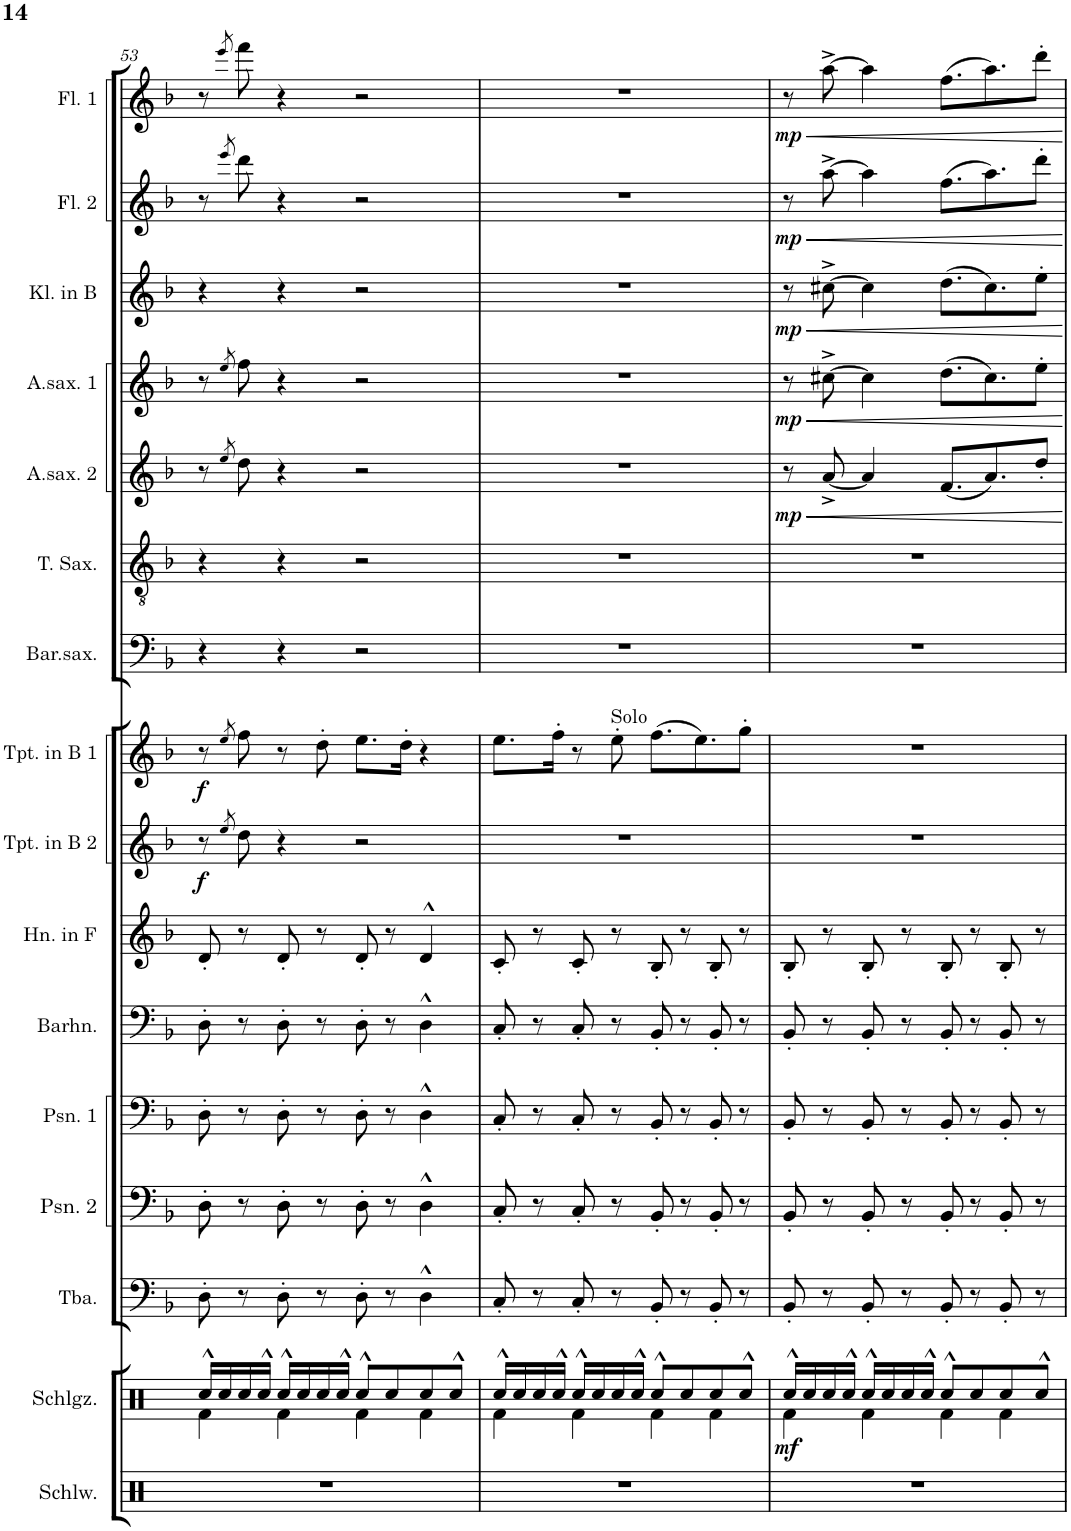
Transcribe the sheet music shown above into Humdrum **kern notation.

**kern	**kern	**dynam	**kern	**kern	**kern	**kern	**kern	**kern	**dynam	**kern	**dynam	**kern	**kern	**kern	**dynam	**kern	**dynam	**kern	**dynam	**kern	**dynam	**kern	**dynam
*part16	*part15	*part15	*part14	*part13	*part12	*part11	*part10	*part9	*part9	*part8	*part8	*part7	*part6	*part5	*part5	*part4	*part4	*part3	*part3	*part2	*part2	*part1	*part1
*staff16	*staff15	*staff15	*staff14	*staff13	*staff12	*staff11	*staff10	*staff9	*staff9	*staff8	*staff8	*staff7	*staff6	*staff5	*staff5	*staff4	*staff4	*staff3	*staff3	*staff2	*staff2	*staff1	*staff1
*I"Schlagwerk	*I"Schlagwerk	*	*I"Tuba	*I"Posaune 2	*I"Posaune 1	*I"Baritonhorn	*I"Horn in F	*I"Trompete in B 2	*	*I"Trompete in B 1	*	*I"Baritonsaxophon	*I"Tenorsaxophon	*I"Altsaxophon 2	*	*I"Altsaxophon 1	*	*I"Klarinette in B	*	*I"Flöte 2	*	*I"Flöte 1	*
*I'Schlw.	*	*	*I'Tba.	*I'Psn. 2	*I'Psn. 1	*I'Barhn.	*I'Hn. in F	*I'Tpt. in B 2	*	*I'Tpt. in B 1	*	*I'Bar.sax.	*I'T. Sax.	*I'A.sax. 2	*	*I'A.sax. 1	*	*I'Kl. in B	*	*I'Fl. 2	*	*I'Fl. 1	*
!!LO:PB:g=z
*clefX	*clefX	*	*clefF4	*clefF4	*clefF4	*clefF4	*clefG2	*clefG2	*	*clefG2	*	*clefF4	*clefGv2	*clefG2	*	*clefG2	*	*clefG2	*	*clefG2	*	*clefG2	*
*	*	*	*	*	*	*Trd4c7	*Trd4c7	*Trd1c2	*	*Trd1c2	*	*Trd12c21	*Trd8c14	*Trd5c9	*	*Trd5c9	*	*Trd1c2	*	*	*	*	*
*k[]	*k[]	*	*k[b-]	*k[b-]	*k[b-]	*k[b-]	*k[b-]	*k[b-]	*	*k[b-]	*	*k[b-]	*k[b-]	*k[b-]	*	*k[b-]	*	*k[b-]	*	*k[b-]	*	*k[b-]	*
*M4/4	*M4/4	*	*M4/4	*M4/4	*M4/4	*M4/4	*M4/4	*M4/4	*	*M4/4	*	*M4/4	*M4/4	*M4/4	*	*M4/4	*	*M4/4	*	*M4/4	*	*M4/4	*
=53	=53	=53	=53	=53	=53	=53	=53	=53	=53	=53	=53	=53	=53	=53	=53	=53	=53	=53	=53	=53	=53	=53	=53
*	*^	*	*	*	*	*	*	*	*	*	*	*	*	*	*	*	*	*	*	*	*	*	*
!	!	!	!	!	!	!	!	!	!	!LO:DY:b	!	!LO:DY:b	!	!	!	!	!	!	!	!	!	!	!	!
1r	16Rcc^^/LL	4Rf\	.	8D'\	8D'\	8D'\	8D'\	8d'/	8r	f	8r	f	4r	4r	8r	.	8r	.	4r	.	8r	.	8r	.
.	16Rcc/	.	.	.	.	.	.	.	.	.	.	.	.	.	.	.	.	.	.	.	.	.	.	.
.	.	.	.	.	.	.	.	.	8qee/	.	8qee/	.	.	.	8qee/	.	8qee/	.	.	.	8qeee/	.	8qeee/	.
.	16Rcc/	.	.	8r	8r	8r	8r	8r	8dd\	.	8ff\	.	.	.	8dd\	.	8ff\	.	.	.	8ddd\	.	8fff\	.
.	16Rcc^^/JJ	.	.	.	.	.	.	.	.	.	.	.	.	.	.	.	.	.	.	.	.	.	.	.
.	16Rcc^^/LL	4Rf\	.	8D'\	8D'\	8D'\	8D'\	8d'/	4r	.	8r	.	4r	4r	4r	.	4r	.	4r	.	4r	.	4r	.
.	16Rcc/	.	.	.	.	.	.	.	.	.	.	.	.	.	.	.	.	.	.	.	.	.	.	.
.	16Rcc/	.	.	8r	8r	8r	8r	8r	.	.	8dd'\	.	.	.	.	.	.	.	.	.	.	.	.	.
.	16Rcc^^/JJ	.	.	.	.	.	.	.	.	.	.	.	.	.	.	.	.	.	.	.	.	.	.	.
.	8Rcc^^/L	4Rf\	.	8D'\	8D'\	8D'\	8D'\	8d'/	2r	.	8.ee\L	.	2r	2r	2r	.	2r	.	2r	.	2r	.	2r	.
.	8Rcc/	.	.	8r	8r	8r	8r	8r	.	.	.	.	.	.	.	.	.	.	.	.	.	.	.	.
.	.	.	.	.	.	.	.	.	.	.	16dd'\Jk	.	.	.	.	.	.	.	.	.	.	.	.	.
.	8Rcc/	4Rf\	.	4D^^\	4D^^\	4D^^\	4D^^\	4d^^/	.	.	4r	.	.	.	.	.	.	.	.	.	.	.	.	.
.	8Rcc^^/J	.	.	.	.	.	.	.	.	.	.	.	.	.	.	.	.	.	.	.	.	.	.	.
=54	=54	=54	=54	=54	=54	=54	=54	=54	=54	=54	=54	=54	=54	=54	=54	=54	=54	=54	=54	=54	=54	=54	=54	=54
1r	16Rcc^^/LL	4Rf\	.	8C'/	8C'/	8C'/	8C'/	8c'/	1r	.	8.ee\L	.	1r	1r	1r	.	1r	.	1r	.	1r	.	1r	.
.	16Rcc/	.	.	.	.	.	.	.	.	.	.	.	.	.	.	.	.	.	.	.	.	.	.	.
.	16Rcc/	.	.	8r	8r	8r	8r	8r	.	.	.	.	.	.	.	.	.	.	.	.	.	.	.	.
.	16Rcc^^/JJ	.	.	.	.	.	.	.	.	.	16ff'\Jk	.	.	.	.	.	.	.	.	.	.	.	.	.
.	16Rcc^^/LL	4Rf\	.	8C'/	8C'/	8C'/	8C'/	8c'/	.	.	8r	.	.	.	.	.	.	.	.	.	.	.	.	.
.	16Rcc/	.	.	.	.	.	.	.	.	.	.	.	.	.	.	.	.	.	.	.	.	.	.	.
!	!	!	!	!	!	!	!	!	!	!	!LO:TX:a:t=Solo	!	!	!	!	!	!	!	!	!	!	!	!	!
.	16Rcc/	.	.	8r	8r	8r	8r	8r	.	.	8ee'\	.	.	.	.	.	.	.	.	.	.	.	.	.
.	16Rcc^^/JJ	.	.	.	.	.	.	.	.	.	.	.	.	.	.	.	.	.	.	.	.	.	.	.
.	8Rcc^^/L	4Rf\	.	8BB-'/	8BB-'/	8BB-'/	8BB-'/	8B-'/	.	.	(8.ff\L	.	.	.	.	.	.	.	.	.	.	.	.	.
.	8Rcc/	.	.	8r	8r	8r	8r	8r	.	.	.	.	.	.	.	.	.	.	.	.	.	.	.	.
.	.	.	.	.	.	.	.	.	.	.	8.ee\)	.	.	.	.	.	.	.	.	.	.	.	.	.
.	8Rcc/	4Rf\	.	8BB-'/	8BB-'/	8BB-'/	8BB-'/	8B-'/	.	.	.	.	.	.	.	.	.	.	.	.	.	.	.	.
.	8Rcc^^/J	.	.	8r	8r	8r	8r	8r	.	.	8gg'\J	.	.	.	.	.	.	.	.	.	.	.	.	.
=55	=55	=55	=55	=55	=55	=55	=55	=55	=55	=55	=55	=55	=55	=55	=55	=55	=55	=55	=55	=55	=55	=55	=55	=55
!	!	!	!LO:DY:b	!	!	!	!	!	!	!	!	!	!	!	!	!LO:DY:b	!	!LO:DY:b	!	!LO:DY:b	!	!LO:DY:b	!	!LO:DY:b
1r	16Rcc^^/LL	4Rf\	mf	8BB-'/	8BB-'/	8BB-'/	8BB-'/	8B-'/	1r	.	1r	.	1r	1r	8r	mp	8r	mp	8r	mp	8r	mp	8r	mp
.	16Rcc/	.	.	.	.	.	.	.	.	.	.	.	.	.	.	.	.	.	.	.	.	.	.	.
.	16Rcc/	.	.	8r	8r	8r	8r	8r	.	.	.	.	.	.	[8a^/	.	[8cc#X^\	.	[8cc#X^\	.	[8aa^\	.	[8aa^\	.
.	16Rcc^^/JJ	.	.	.	.	.	.	.	.	.	.	.	.	.	.	.	.	.	.	.	.	.	.	.
.	16Rcc^^/LL	4Rf\	.	8BB-'/	8BB-'/	8BB-'/	8BB-'/	8B-'/	.	.	.	.	.	.	4a/]	.	4cc#\]	.	4cc#\]	.	4aa\]	.	4aa\]	.
.	16Rcc/	.	.	.	.	.	.	.	.	.	.	.	.	.	.	.	.	.	.	.	.	.	.	.
.	16Rcc/	.	.	8r	8r	8r	8r	8r	.	.	.	.	.	.	.	.	.	.	.	.	.	.	.	.
.	16Rcc^^/JJ	.	.	.	.	.	.	.	.	.	.	.	.	.	.	.	.	.	.	.	.	.	.	.
.	8Rcc^^/L	4Rf\	.	8BB-'/	8BB-'/	8BB-'/	8BB-'/	8B-'/	.	.	.	.	.	.	(8.f/L	.	(8.dd\L	.	(8.dd\L	.	(8.ff\L	.	(8.ff\L	.
.	8Rcc/	.	.	8r	8r	8r	8r	8r	.	.	.	.	.	.	.	.	.	.	.	.	.	.	.	.
.	.	.	.	.	.	.	.	.	.	.	.	.	.	.	8.a/)	.	8.cc#\)	.	8.cc#\)	.	8.aa\)	.	8.aa\)	.
.	8Rcc/	4Rf\	.	8BB-'/	8BB-'/	8BB-'/	8BB-'/	8B-'/	.	.	.	.	.	.	.	.	.	.	.	.	.	.	.	.
.	8Rcc^^/J	.	.	8r	8r	8r	8r	8r	.	.	.	.	.	.	8dd'/J	.	8ee'\J	.	8ee'\J	.	8ddd'\J	.	8ddd'\J	.
*	*v	*v	*	*	*	*	*	*	*	*	*	*	*	*	*	*	*	*	*	*	*	*	*	*
=	=	=	=	=	=	=	=	=	=	=	=	=	=	=	=	=	=	=	=	=	=	=	=
*-	*-	*-	*-	*-	*-	*-	*-	*-	*-	*-	*-	*-	*-	*-	*-	*-	*-	*-	*-	*-	*-	*-	*-
